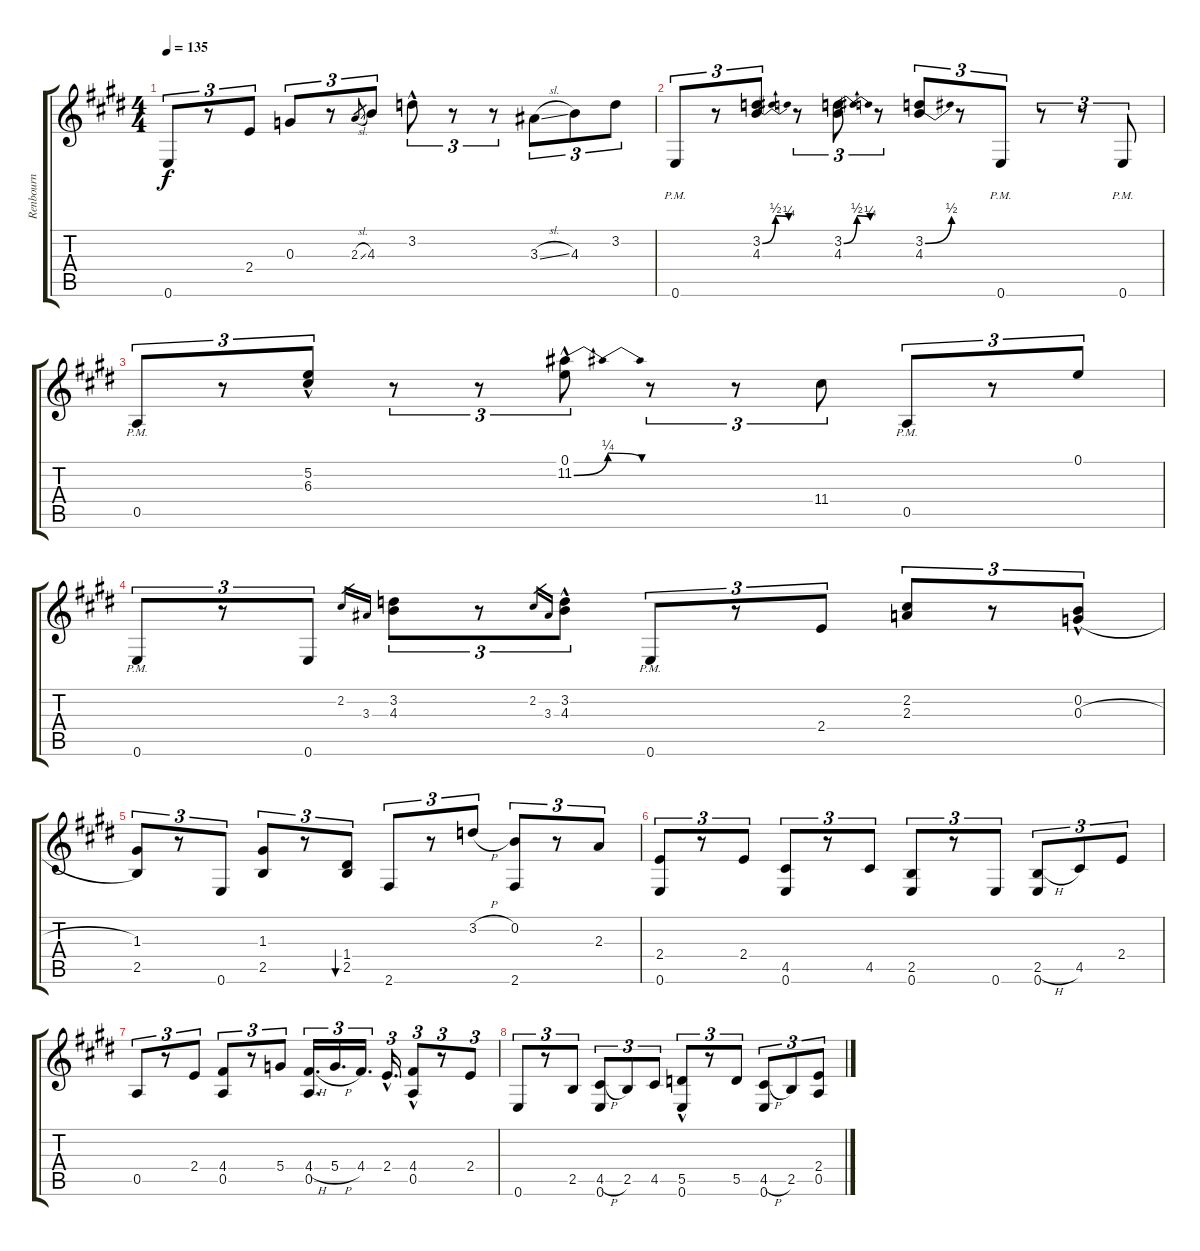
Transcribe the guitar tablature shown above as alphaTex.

\track ("Renbourn" "Renbourn") {instrument acousticguitarnylon}
\staff {score tabs}
\tuning (E4 B3 G3 D3 A2 E2) {hide}
\ts (4 4)
\tempo 135
\clef g2
\ks e
0.6.8{tu (3 2) dy f} r.8{tu (3 2)} 2.4.8{tu (3 2)} 0.3.8{tu (3 2)} r.8{tu (3 2)} 2.3{sl}.8{gr} 4.3.8{tu (3 2)} 3.2{hac}.8{tu (3 2)} r.8{tu (3 2)} r.8{tu (3 2)} 3.3{sl}.8{tu (3 2)} 4.3.8{tu (3 2)} 3.2.8{tu (3 2)} |
0.6{pm}.8{tu (3 2)} r.8{tu (3 2)} (3.2{be (bendrelease 0 0 15 2 15 2 60 1)} 4.3).8{tu (3 2)} r.8{tu (3 2)} (3.2{be (bendrelease 0 0 15 2 15 2 60 1)} 4.3).8{tu (3 2)} r.8{tu (3 2)} (3.2{be (bend 0 0 60 2)} 4.3).8{tu (3 2)} r.8{tu (3 2)} 0.6{pm}.8{tu (3 2)} r.8{tu (3 2)} r.8{tu (3 2)} 0.6{pm}.8{tu (3 2)} |
0.5{pm}.8{tu (3 2)} r.8{tu (3 2)} (5.2{hac} 6.3{hac}).8{tu (3 2)} r.8{tu (3 2)} r.8{tu (3 2)} (0.1{hac} 11.2{be (bendrelease 0 0 10 1 10 1 60 0) hac}).8{tu (3 2)} r.8{tu (3 2)} r.8{tu (3 2)} 11.4.8{tu (3 2)} 0.5{pm}.8{tu (3 2)} r.8{tu (3 2)} 0.1.8{tu (3 2)} |
0.6{pm}.8{tu (3 2)} r.8{tu (3 2)} 0.6.8{tu (3 2)} 2.2.16{gr} 3.3.16{gr} (3.2 4.3).8{tu (3 2)} r.8{tu (3 2)} 2.2.16{gr} 3.3.16{gr} (3.2{hac} 4.3{hac}).8{tu (3 2)} 0.6{pm}.8{tu (3 2)} r.8{tu (3 2)} 2.4.8{tu (3 2)} (2.2 2.3).8{tu (3 2)} r.8{tu (3 2)} (0.2{hac} 0.3{h}).8{tu (3 2)} |
(1.3 2.5).8{tu (3 2)} r.8{tu (3 2)} 0.6.8{tu (3 2)} (1.3 2.5).8{tu (3 2)} r.8{tu (3 2)} (1.4 2.5).8{tu (3 2) bu 60} 2.6.8{tu (3 2)} r.8{tu (3 2)} 3.2{h}.8{tu (3 2)} (0.2 2.6).8{tu (3 2)} r.8{tu (3 2)} 2.3.8{tu (3 2)} |
(2.4 0.6).8{tu (3 2)} r.8{tu (3 2)} 2.4.8{tu (3 2)} (4.5 0.6).8{tu (3 2)} r.8{tu (3 2)} 4.5.8{tu (3 2)} (2.5 0.6).8{tu (3 2)} r.8{tu (3 2)} 0.6.8{tu (3 2)} (2.5{h} 0.6).8{tu (3 2)} 4.5.8{tu (3 2)} 2.4.8{tu (3 2)} |
0.5.8{tu (3 2)} r.8{tu (3 2)} 2.4.8{tu (3 2)} (4.4 0.5).8{tu (3 2)} r.8{tu (3 2)} 5.4.8{tu (3 2)} (4.4{h} 0.5).16{d tu (3 2)} 5.4{h}.16{d tu (3 2)} 4.4.16{d tu (3 2)} 2.4{hac}.16{d tu (3 2)} (4.4{hac} 0.5{hac}).8{tu (3 2)} r.8{tu (3 2)} 2.4.8{tu (3 2)} |
0.6.8{tu (3 2)} r.8{tu (3 2)} 2.5.8{tu (3 2)} (4.5{h} 0.6).8{tu (3 2)} 2.5.8{tu (3 2)} 4.5.8{tu (3 2)} (5.5{hac} 0.6).8{tu (3 2)} r.8{tu (3 2)} 5.5.8{tu (3 2)} (4.5{h} 0.6).8{tu (3 2)} 2.5.8{tu (3 2)} (2.4 0.5).8{tu (3 2)}
